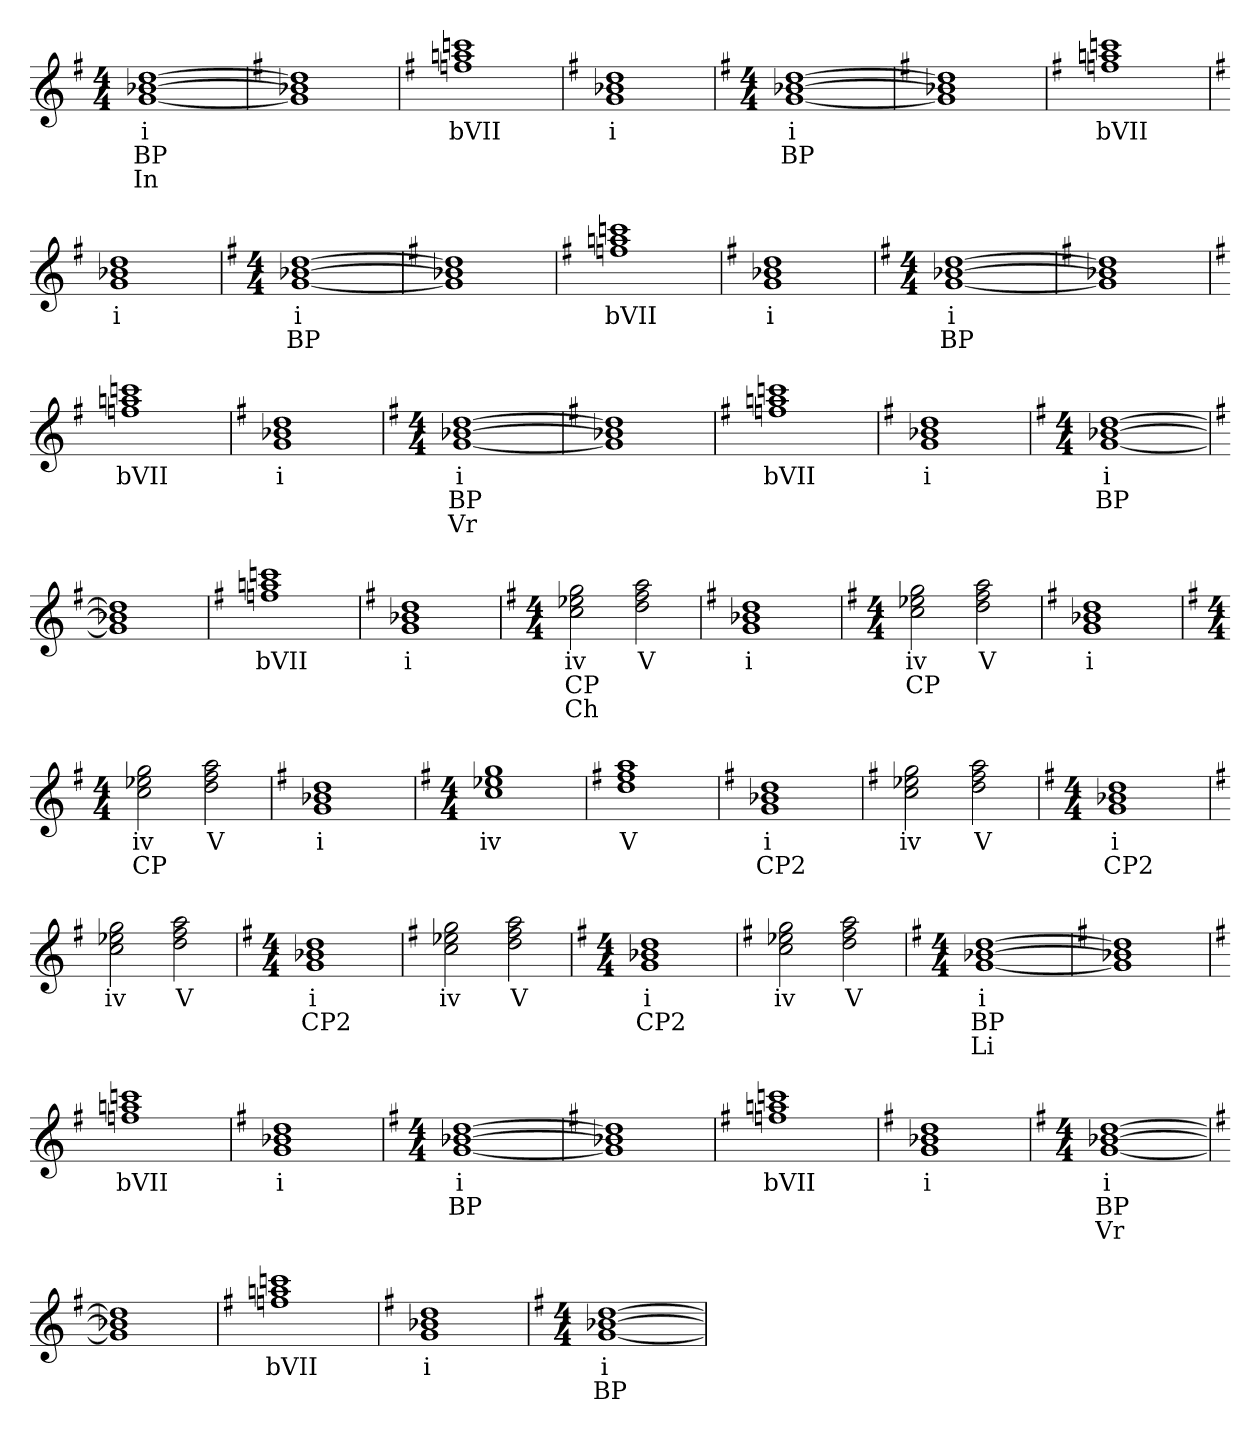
**kern	**text	**text	**text
*part1	*part1	*part1	*part1
*staff1	*staff1	*staff1	*staff1
*k[f#]	*	*	*
*G:	*	*	*
*M4/4	*	*	*
=	=	=	=
[1g [1b-X [1dd	i	BP	In
=	=	=	=
*k[f#]	*	*	*
*G:	*	*	*
1g] 1b-X] 1dd]	.	.	.
=	=	=	=
*k[f#]	*	*	*
*G:	*	*	*
1ffn 1aan 1cccn	bVII	.	.
=	=	=	=
*k[f#]	*	*	*
*G:	*	*	*
1g 1b-X 1dd	i	.	.
=	=	=	=
*k[f#]	*	*	*
*G:	*	*	*
*M4/4	*	*	*
[1g [1b-X [1dd	i	BP	.
=	=	=	=
*k[f#]	*	*	*
*G:	*	*	*
1g] 1b-X] 1dd]	.	.	.
=	=	=	=
*k[f#]	*	*	*
*G:	*	*	*
1ffn 1aan 1cccn	bVII	.	.
=	=	=	=
*k[f#]	*	*	*
*G:	*	*	*
1g 1b-X 1dd	i	.	.
=	=	=	=
*k[f#]	*	*	*
*G:	*	*	*
*M4/4	*	*	*
[1g [1b-X [1dd	i	BP	.
=	=	=	=
*k[f#]	*	*	*
*G:	*	*	*
1g] 1b-X] 1dd]	.	.	.
=	=	=	=
*k[f#]	*	*	*
*G:	*	*	*
1ffn 1aan 1cccn	bVII	.	.
=	=	=	=
*k[f#]	*	*	*
*G:	*	*	*
1g 1b-X 1dd	i	.	.
=	=	=	=
*k[f#]	*	*	*
*G:	*	*	*
*M4/4	*	*	*
[1g [1b-X [1dd	i	BP	.
=	=	=	=
*k[f#]	*	*	*
*G:	*	*	*
1g] 1b-X] 1dd]	.	.	.
=	=	=	=
*k[f#]	*	*	*
*G:	*	*	*
1ffn 1aan 1cccn	bVII	.	.
=	=	=	=
*k[f#]	*	*	*
*G:	*	*	*
1g 1b-X 1dd	i	.	.
=	=	=	=
*k[f#]	*	*	*
*G:	*	*	*
*M4/4	*	*	*
[1g [1b-X [1dd	i	BP	Vr
=	=	=	=
*k[f#]	*	*	*
*G:	*	*	*
1g] 1b-X] 1dd]	.	.	.
=	=	=	=
*k[f#]	*	*	*
*G:	*	*	*
1ffn 1aan 1cccn	bVII	.	.
=	=	=	=
*k[f#]	*	*	*
*G:	*	*	*
1g 1b-X 1dd	i	.	.
=	=	=	=
*k[f#]	*	*	*
*G:	*	*	*
*M4/4	*	*	*
[1g [1b-X [1dd	i	BP	.
=	=	=	=
*k[f#]	*	*	*
*G:	*	*	*
1g] 1b-X] 1dd]	.	.	.
=	=	=	=
*k[f#]	*	*	*
*G:	*	*	*
1ffn 1aan 1cccn	bVII	.	.
=	=	=	=
*k[f#]	*	*	*
*G:	*	*	*
1g 1b-X 1dd	i	.	.
=	=	=	=
*k[f#]	*	*	*
*G:	*	*	*
*M4/4	*	*	*
2cc 2ee-X 2gg	iv	CP	Ch
2dd 2ff# 2aa	V	.	.
=	=	=	=
*k[f#]	*	*	*
*G:	*	*	*
1g 1b-X 1dd	i	.	.
=	=	=	=
*k[f#]	*	*	*
*G:	*	*	*
*M4/4	*	*	*
2cc 2ee-X 2gg	iv	CP	.
2dd 2ff# 2aa	V	.	.
=	=	=	=
*k[f#]	*	*	*
*G:	*	*	*
1g 1b-X 1dd	i	.	.
=	=	=	=
*k[f#]	*	*	*
*G:	*	*	*
*M4/4	*	*	*
2cc 2ee-X 2gg	iv	CP	.
2dd 2ff# 2aa	V	.	.
=	=	=	=
*k[f#]	*	*	*
*G:	*	*	*
1g 1b-X 1dd	i	.	.
=	=	=	=
*k[f#]	*	*	*
*G:	*	*	*
*M4/4	*	*	*
1cc 1ee-X 1gg	iv	.	.
=	=	=	=
*k[f#]	*	*	*
*G:	*	*	*
1dd 1ff# 1aa	V	.	.
=	=	=	=
*k[f#]	*	*	*
*G:	*	*	*
1g 1b-X 1dd	i	CP2	.
=	=	=	=
*k[f#]	*	*	*
*G:	*	*	*
2cc 2ee-X 2gg	iv	.	.
2dd 2ff# 2aa	V	.	.
=	=	=	=
*k[f#]	*	*	*
*G:	*	*	*
*M4/4	*	*	*
1g 1b-X 1dd	i	CP2	.
=	=	=	=
*k[f#]	*	*	*
*G:	*	*	*
2cc 2ee-X 2gg	iv	.	.
2dd 2ff# 2aa	V	.	.
=	=	=	=
*k[f#]	*	*	*
*G:	*	*	*
*M4/4	*	*	*
1g 1b-X 1dd	i	CP2	.
=	=	=	=
*k[f#]	*	*	*
*G:	*	*	*
2cc 2ee-X 2gg	iv	.	.
2dd 2ff# 2aa	V	.	.
=	=	=	=
*k[f#]	*	*	*
*G:	*	*	*
*M4/4	*	*	*
1g 1b-X 1dd	i	CP2	.
=	=	=	=
*k[f#]	*	*	*
*G:	*	*	*
2cc 2ee-X 2gg	iv	.	.
2dd 2ff# 2aa	V	.	.
=	=	=	=
*k[f#]	*	*	*
*G:	*	*	*
*M4/4	*	*	*
[1g [1b-X [1dd	i	BP	Li
=	=	=	=
*k[f#]	*	*	*
*G:	*	*	*
1g] 1b-X] 1dd]	.	.	.
=	=	=	=
*k[f#]	*	*	*
*G:	*	*	*
1ffn 1aan 1cccn	bVII	.	.
=	=	=	=
*k[f#]	*	*	*
*G:	*	*	*
1g 1b-X 1dd	i	.	.
=	=	=	=
*k[f#]	*	*	*
*G:	*	*	*
*M4/4	*	*	*
[1g [1b-X [1dd	i	BP	.
=	=	=	=
*k[f#]	*	*	*
*G:	*	*	*
1g] 1b-X] 1dd]	.	.	.
=	=	=	=
*k[f#]	*	*	*
*G:	*	*	*
1ffn 1aan 1cccn	bVII	.	.
=	=	=	=
*k[f#]	*	*	*
*G:	*	*	*
1g 1b-X 1dd	i	.	.
=	=	=	=
*k[f#]	*	*	*
*G:	*	*	*
*M4/4	*	*	*
[1g [1b-X [1dd	i	BP	Vr
=	=	=	=
*k[f#]	*	*	*
*G:	*	*	*
1g] 1b-X] 1dd]	.	.	.
=	=	=	=
*k[f#]	*	*	*
*G:	*	*	*
1ffn 1aan 1cccn	bVII	.	.
=	=	=	=
*k[f#]	*	*	*
*G:	*	*	*
1g 1b-X 1dd	i	.	.
=	=	=	=
*k[f#]	*	*	*
*G:	*	*	*
*M4/4	*	*	*
[1g [1b-X [1dd	i	BP	.
=	=	=	=
*-	*-	*-	*-
